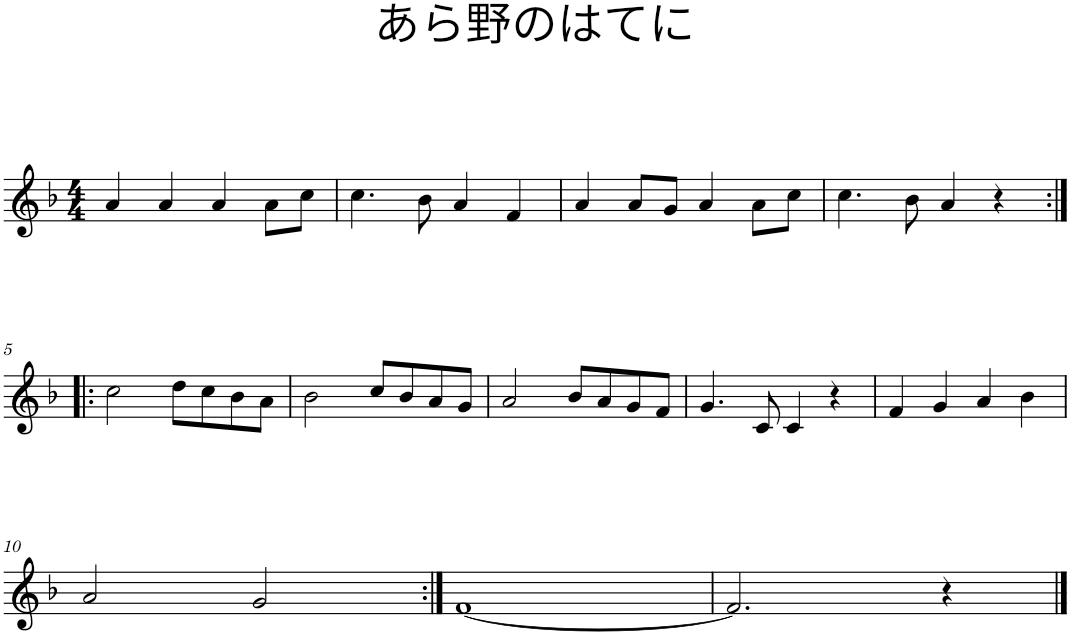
**kern
*part1
*staff1
*I"Piano
*I'Pno.
*clefG2
*k[b-]
*M4/4
=1
4a/
4a/
4a/
8a\L
8cc\J
=2
4.cc\
8b-\
4a/
4f/
=3
4a/
8a/L
8g/J
4a/
8a\L
8cc\J
=4
4.cc\
8b-\
4a/
4r
!!LO:LB:g=z
=5:|!|:
2cc\
8dd\L
8cc\
8b-\
8a\J
=6
2b-\
8cc/L
8b-/
8a/
8g/J
=7
2a/
8b-/L
8a/
8g/
8f/J
=8
4.g/
8c/
4c/
4r
=9
4f/
4g/
4a/
4b-\
!!LO:LB:g=z
=10
2a/
2g/
=11:|!
[<1f
=12
2.f/]
4r
==
*-
